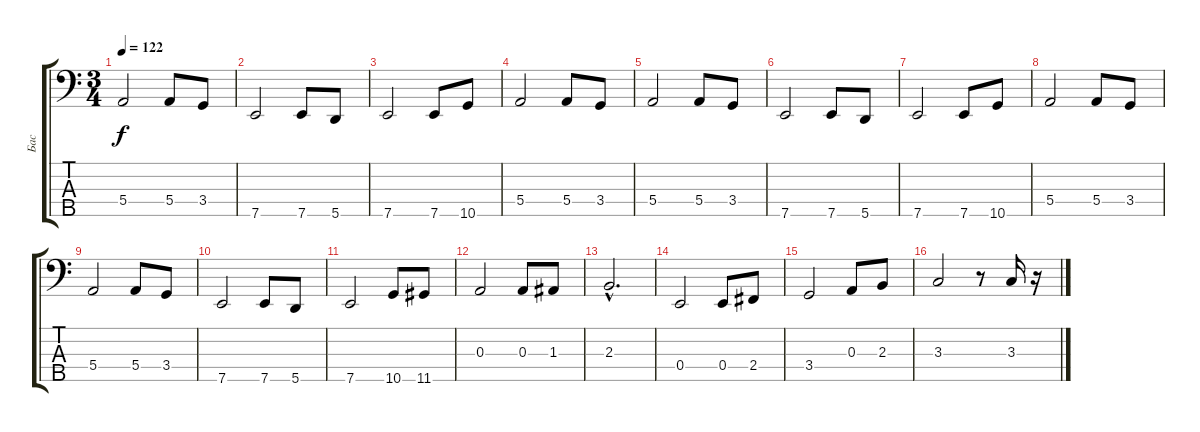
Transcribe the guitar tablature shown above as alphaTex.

\track ("Бас" "Бас") {instrument electricbasspick}
\staff {score tabs}
\tuning (G2 D2 A1 E1 A0) {hide}
\ts (3 4)
\tempo 122
\clef f4
\ks c
5.4.2{dy f} 5.4.8 3.4.8 |
7.5.2 7.5.8 5.5.8 |
7.5.2 7.5.8 10.5.8 |
5.4.2 5.4.8 3.4.8 |
5.4.2 5.4.8 3.4.8 |
7.5.2 7.5.8 5.5.8 |
7.5.2 7.5.8 10.5.8 |
5.4.2 5.4.8 3.4.8 |
5.4.2 5.4.8 3.4.8 |
7.5.2 7.5.8 5.5.8 |
7.5.2 10.5.8 11.5.8 |
0.3.2 0.3.8 1.3.8 |
2.3{hac}.2{d} |
0.4.2 0.4.8 2.4.8 |
3.4.2 0.3.8 2.3.8 |
3.3.2 r.8 3.3.16 r.16
